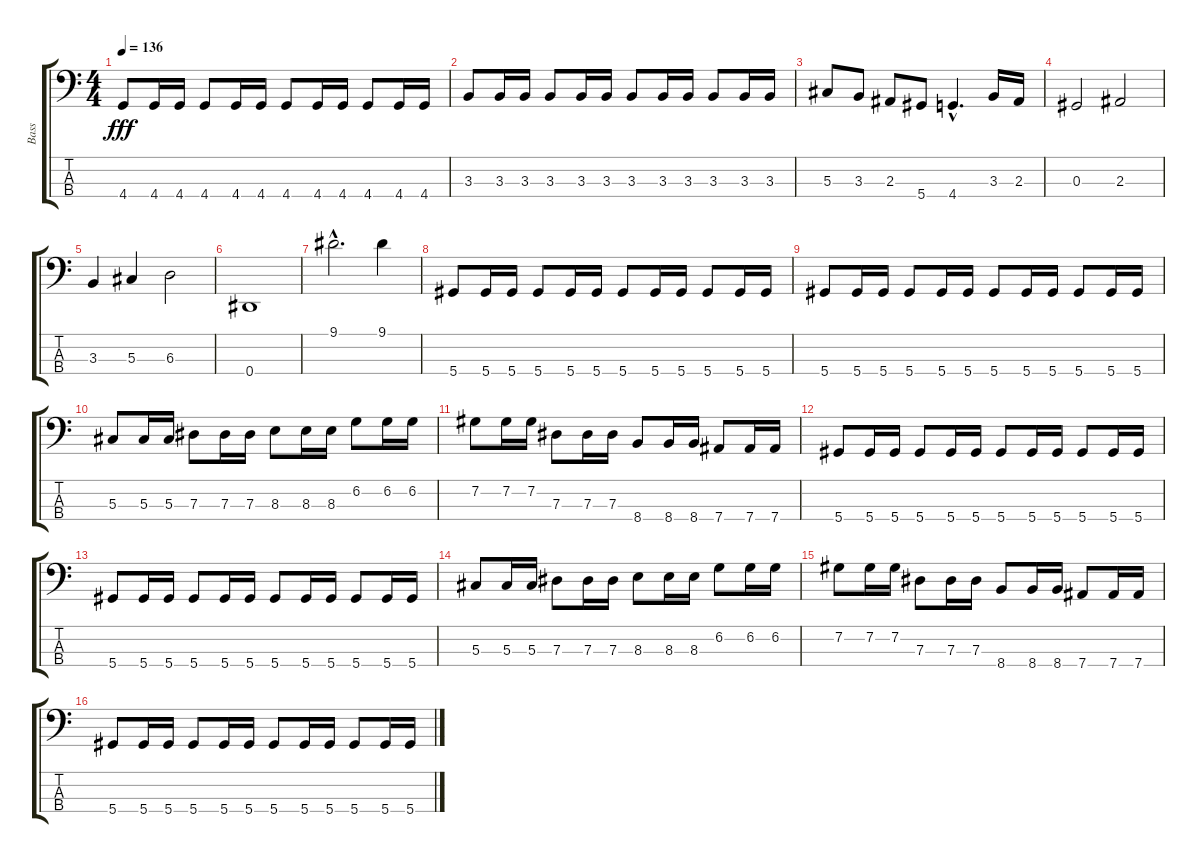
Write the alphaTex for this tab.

\track ("Bass" "Bass") {instrument electricbassfinger}
\staff {score tabs}
\tuning (Gb2 Db2 Ab1 Eb1) {hide}
\ts (4 4)
\tempo 136
\clef f4
\ks c
4.4.8{dy fff} 4.4.16 4.4.16 4.4.8 4.4.16 4.4.16 4.4.8 4.4.16 4.4.16 4.4.8 4.4.16 4.4.16 |
3.3.8 3.3.16 3.3.16 3.3.8 3.3.16 3.3.16 3.3.8 3.3.16 3.3.16 3.3.8 3.3.16 3.3.16 |
5.3.8 3.3.8 2.3.8 5.4.8 4.4{hac}.4{d} 3.3.16 2.3.16 |
0.3.2 2.3.2 |
3.3.4 5.3.4 6.3.2 |
0.4.1 |
9.1{hac}.2{d} 9.1.4 |
5.4.8 5.4.16 5.4.16 5.4.8 5.4.16 5.4.16 5.4.8 5.4.16 5.4.16 5.4.8 5.4.16 5.4.16 |
5.4.8 5.4.16 5.4.16 5.4.8 5.4.16 5.4.16 5.4.8 5.4.16 5.4.16 5.4.8 5.4.16 5.4.16 |
5.3.8 5.3.16 5.3.16 7.3.8 7.3.16 7.3.16 8.3.8 8.3.16 8.3.16 6.2.8 6.2.16 6.2.16 |
7.2.8 7.2.16 7.2.16 7.3.8 7.3.16 7.3.16 8.4.8 8.4.16 8.4.16 7.4.8 7.4.16 7.4.16 |
5.4.8 5.4.16 5.4.16 5.4.8 5.4.16 5.4.16 5.4.8 5.4.16 5.4.16 5.4.8 5.4.16 5.4.16 |
5.4.8 5.4.16 5.4.16 5.4.8 5.4.16 5.4.16 5.4.8 5.4.16 5.4.16 5.4.8 5.4.16 5.4.16 |
5.3.8 5.3.16 5.3.16 7.3.8 7.3.16 7.3.16 8.3.8 8.3.16 8.3.16 6.2.8 6.2.16 6.2.16 |
7.2.8 7.2.16 7.2.16 7.3.8 7.3.16 7.3.16 8.4.8 8.4.16 8.4.16 7.4.8 7.4.16 7.4.16 |
5.4.8 5.4.16 5.4.16 5.4.8 5.4.16 5.4.16 5.4.8 5.4.16 5.4.16 5.4.8 5.4.16 5.4.16
